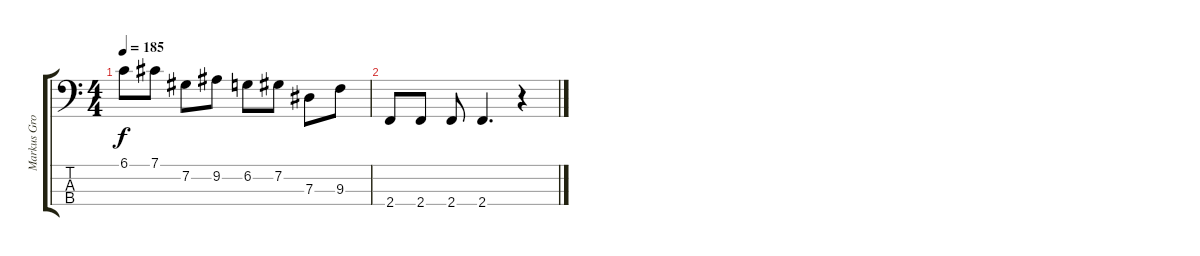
\track ("Markus Grosskopf" "Markus Gro") {instrument electricbasspick}
\staff {score tabs}
\tuning (Gb2 Db2 Ab1 Eb1) {hide}
\ts (4 4)
\tempo 185
\clef f4
\ks c
6.1.8{dy f} 7.1.8 7.2.8 9.2.8 6.2.8 7.2.8 7.3.8 9.3.8 |
2.4.8 2.4.8 2.4.8 2.4.4{d} r.4
